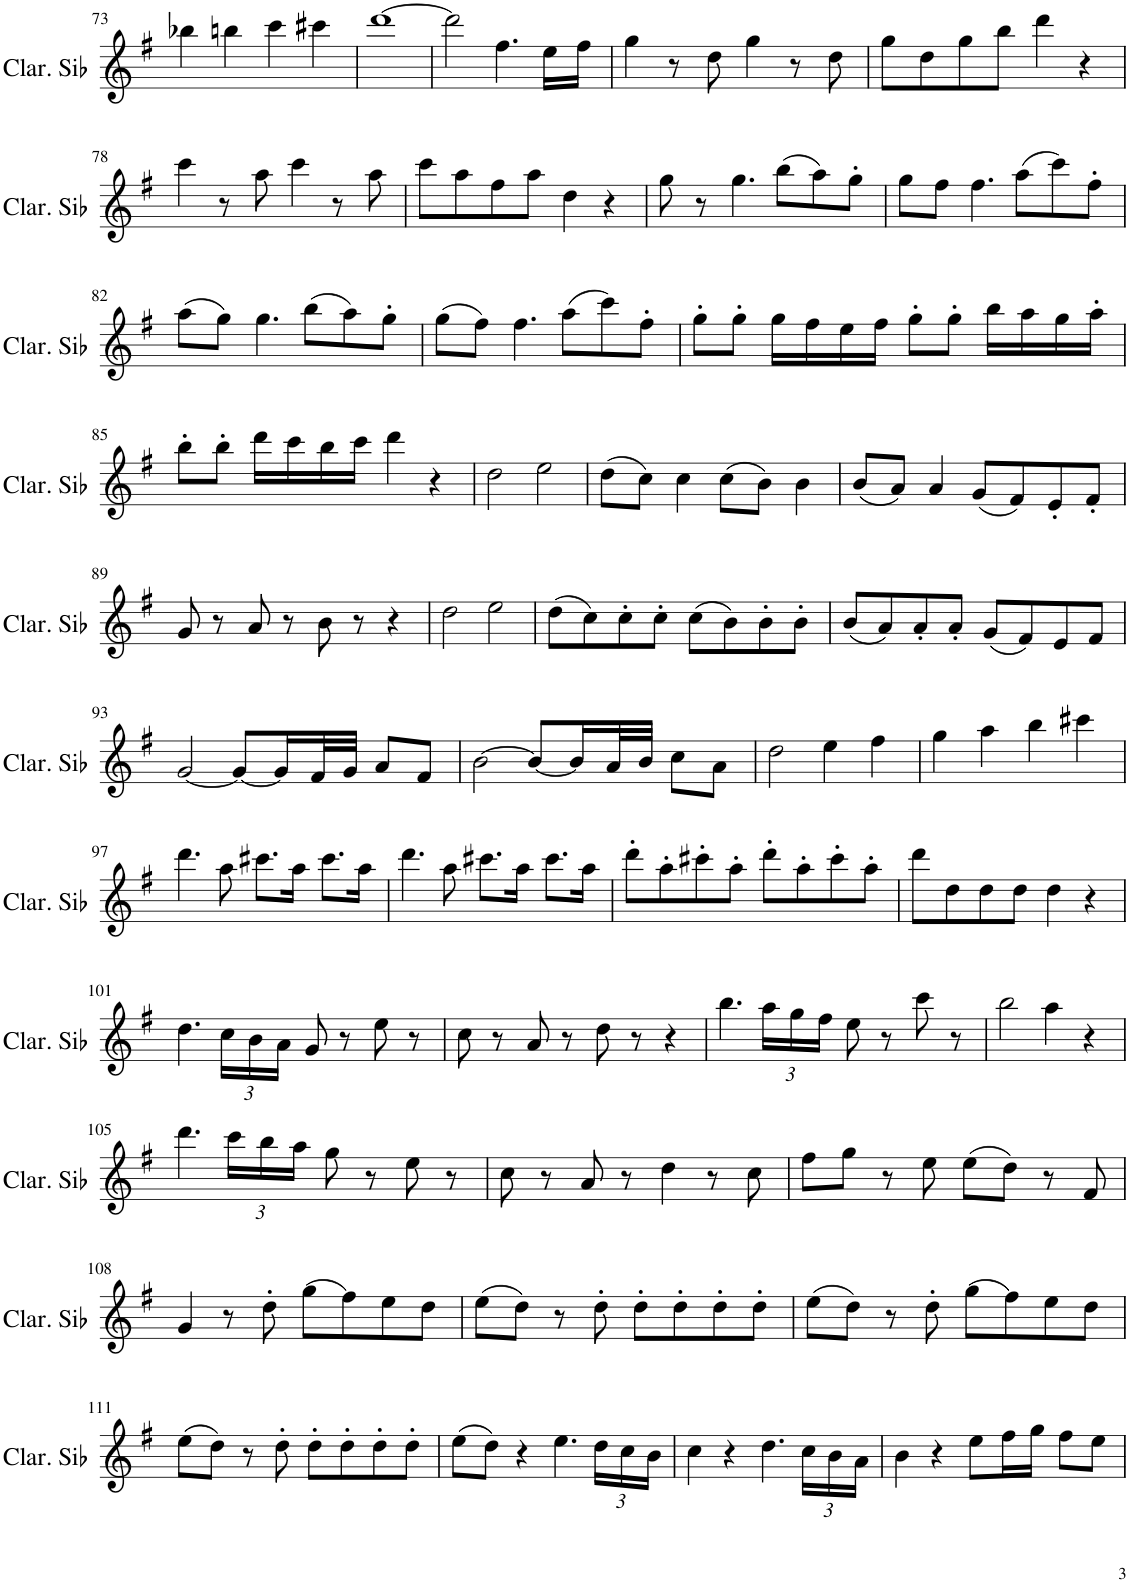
**kern
*part1
*staff1
*I"Clarinette en Sib
*I'Clar. Sib
!!LO:PB:g=z
*clefG2
*Trd1c2
*k[f#]
*M4/4
=73
4bb-X\
4bbn\
4ccc\
4ccc#X\
=74
[1ddd
=75
2ddd\]
4.ff#\
16ee\LL
16ff#\JJ
=76
4gg\
8r
8dd\
4gg\
8r
8dd\
=77
8gg\L
8dd\
8gg\
8bb\J
4ddd\
4r
!!LO:LB:g=z
=78
4ccc\
8r
8aa\
4ccc\
8r
8aa\
=79
8ccc\L
8aa\
8ff#\
8aa\J
4dd\
4r
=80
8gg\
8r
4.gg\
(8bb\L
8aa\)
8gg'\J
=81
8gg\L
8ff#\J
4.ff#\
(8aa\L
8ccc\)
8ff#'\J
!!LO:LB:g=z
=82
(8aa\L
8gg\J)
4.gg\
(8bb\L
8aa\)
8gg'\J
=83
(8gg\L
8ff#\J)
4.ff#\
(8aa\L
8ccc\)
8ff#'\J
=84
8gg'\L
8gg'\J
16gg\LL
16ff#\
16ee\
16ff#\JJ
8gg'\L
8gg'\J
16bb\LL
16aa\
16gg\
16aa'\JJ
!!LO:LB:g=z
=85
8bb'\L
8bb'\J
16ddd\LL
16ccc\
16bb\
16ccc\JJ
4ddd\
4r
=86
2dd\
2ee\
=87
(8dd\L
8cc\J)
4cc\
(8cc\L
8b\J)
4b\
=88
(8b/L
8a/J)
4a/
(8g/L
8f#/)
8e'/
8f#'/J
!!LO:LB:g=z
=89
8g/
8r
8a/
8r
8b\
8r
4r
=90
2dd\
2ee\
=91
(8dd\L
8cc\)
8cc'\
8cc'\J
(8cc\L
8b\)
8b'\
8b'\J
=92
(8b/L
8a/)
8a'/
8a'/J
(8g/L
8f#/)
8e/
8f#/J
!!LO:LB:g=z
=93
[2g/
8g/L_
16g/L]
32f#/L
32g/JJJ
8a/L
8f#/J
=94
[2b\
8b/L_
16b/L]
32a/L
32b/JJJ
8cc\L
8a\J
=95
2dd\
4ee\
4ff#\
=96
4gg\
4aa\
4bb\
4ccc#X\
!!LO:LB:g=z
=97
4.ddd\
8aa\
8.ccc#X\L
16aa\Jk
8.ccc#\L
16aa\Jk
=98
4.ddd\
8aa\
8.ccc#X\L
16aa\Jk
8.ccc#\L
16aa\Jk
=99
8ddd'\L
8aa'\
8ccc#X'\
8aa'\J
8ddd'\L
8aa'\
8ccc#'\
8aa'\J
=100
8ddd\L
8dd\
8dd\
8dd\J
4dd\
4r
!!LO:LB:g=z
=101
4.dd\
*Xbrackettup
24cc\LL
24b\
24a\JJ
8g/
8r
8ee\
8r
=102
8cc\
8r
8a/
8r
8dd\
8r
4r
=103
4.bb\
24aa\LL
24gg\
24ff#\JJ
8ee\
8r
8ccc\
8r
=104
2bb\
4aa\
4r
!!LO:LB:g=z
=105
4.ddd\
24ccc\LL
24bb\
24aa\JJ
8gg\
8r
8ee\
8r
=106
8cc\
8r
8a/
8r
4dd\
8r
8cc\
=107
8ff#\L
8gg\J
8r
8ee\
(8ee\L
8dd\J)
8r
8f#/
!!LO:LB:g=z
=108
4g/
8r
8dd'\
(8gg\L
8ff#\)
8ee\
8dd\J
=109
(8ee\L
8dd\J)
8r
8dd'\
8dd'\L
8dd'\
8dd'\
8dd'\J
=110
(8ee\L
8dd\J)
8r
8dd'\
(8gg\L
8ff#\)
8ee\
8dd\J
!!LO:LB:g=z
=111
(8ee\L
8dd\J)
8r
8dd'\
8dd'\L
8dd'\
8dd'\
8dd'\J
=112
(8ee\L
8dd\J)
4r
4.ee\
24dd\LL
24cc\
24b\JJ
=113
4cc\
4r
4.dd\
24cc\LL
24b\
24a\JJ
=114
4b\
4r
8ee\L
16ff#\L
16gg\JJ
8ff#\L
8ee\J
=
*-
